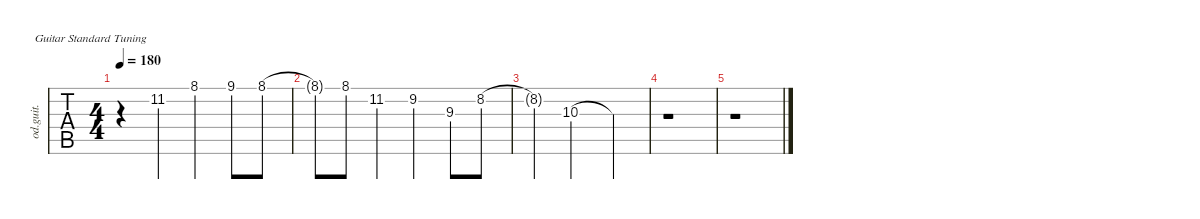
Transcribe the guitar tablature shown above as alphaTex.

\defaultSystemsLayout 4
\hideDynamics
\bracketExtendMode nobrackets
\track ("Solo" "od.guit.") {instrument overdrivenguitar}
\staff {tabs}
\tuning (E4 B3 G3 D3 A2 E2)
\ts (4 4)
\tempo 180
\clef g2
\ks c
r.4{dy f beam Down} 11.2{acc #}.4{beam Down} 8.1.4{beam Down} 9.1{acc #}.8{beam Down} 8.1.8{beam Down} |
8.1{t}.8{beam Down} 8.1.8{beam Down} 11.2{acc #}.4{beam Down} 9.2{acc #}.4{beam Down} 9.3.8{beam Down} 8.2.8{beam Down} |
8.2{t}.4{beam Down} 10.3.2{beam Down} 10.3{t}.4{beam Down} |
r.1{beam Down} |
r.1{beam Down}
